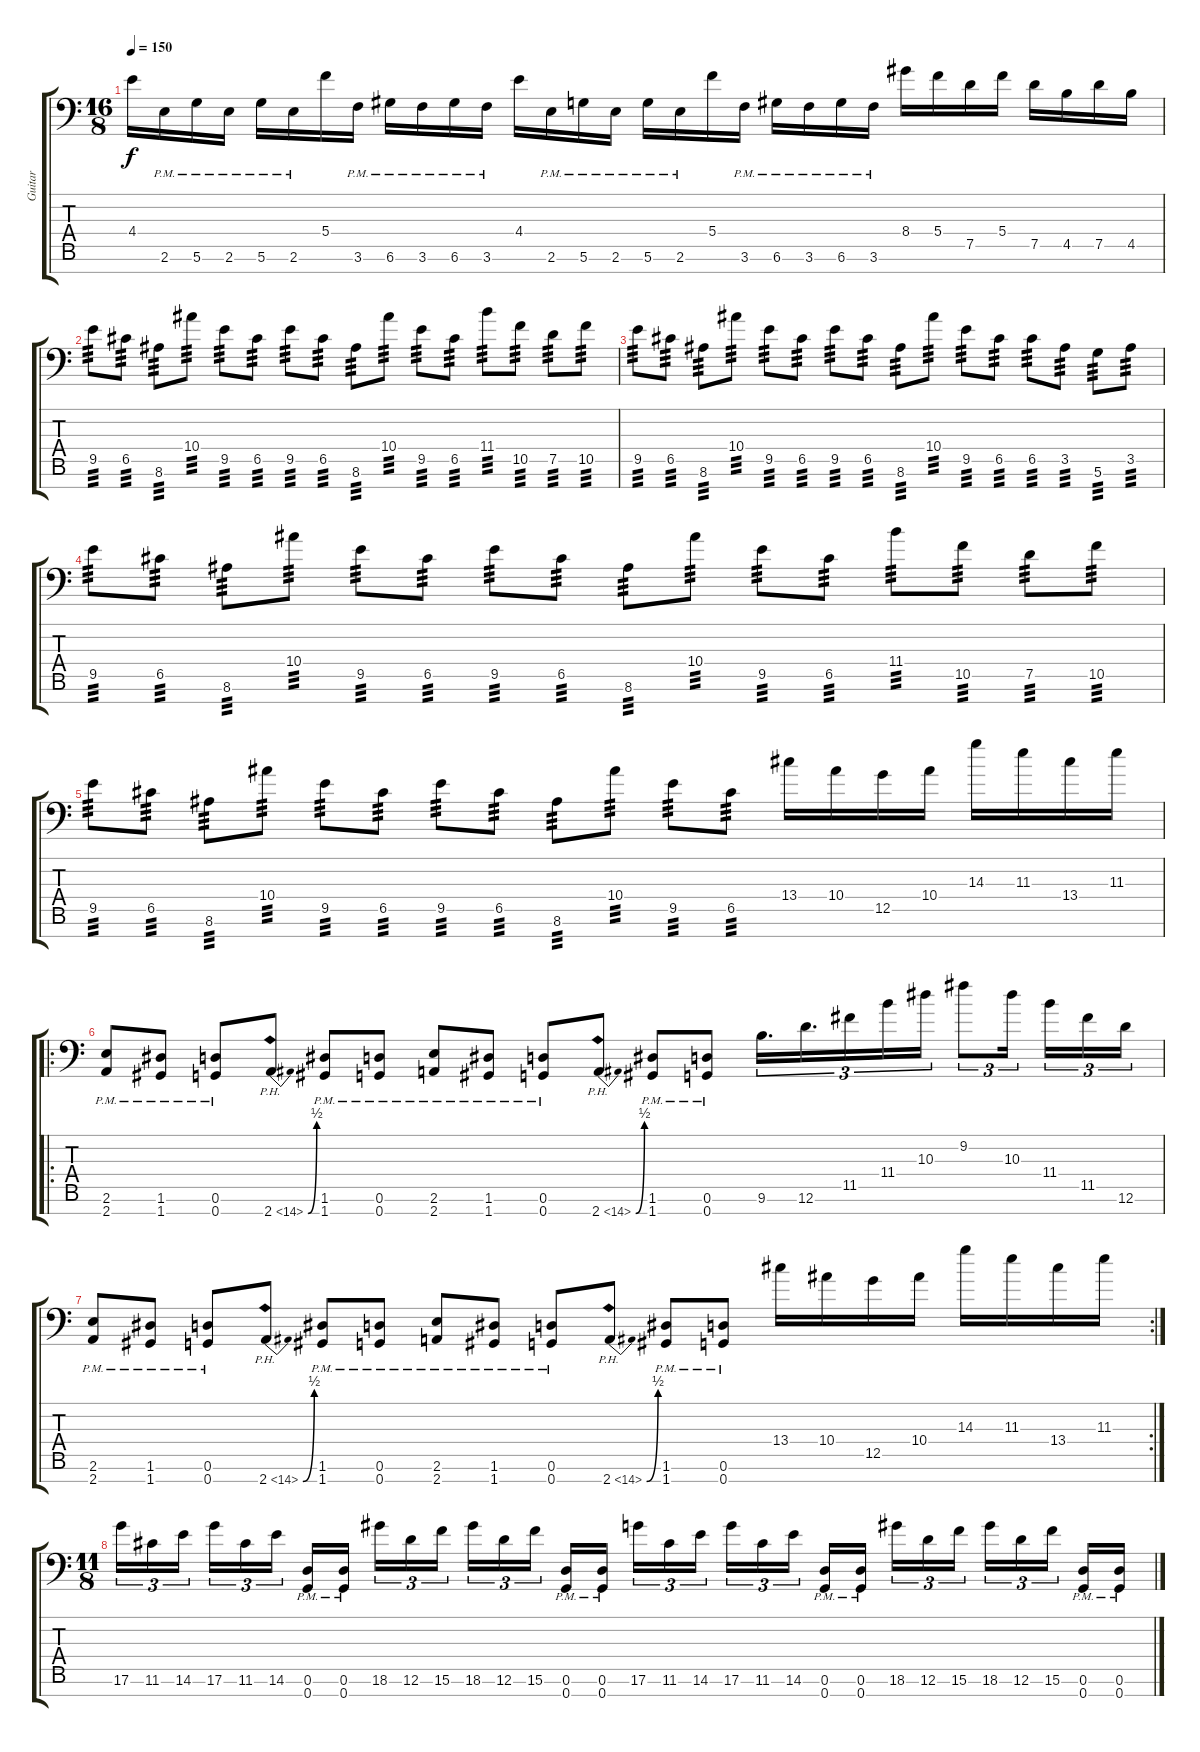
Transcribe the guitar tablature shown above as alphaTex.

\track ("Guitar" "Guitar") {instrument distortionguitar}
\staff {score tabs}
\tuning (D4 A3 F3 C3 G2 D2 G1) {hide}
\ts (16 8)
\tempo 150
\clef f4
\ks c
4.4.16{dy f} 2.6{pm}.16 5.6{pm}.16 2.6{pm}.16 5.6{pm}.16 2.6{pm}.16 5.4.16 3.6{pm}.16 6.6{pm}.16 3.6{pm}.16 6.6{pm}.16 3.6{pm}.16 4.4.16 2.6{pm}.16 5.6{pm}.16 2.6{pm}.16 5.6{pm}.16 2.6{pm}.16 5.4.16 3.6{pm}.16 6.6{pm}.16 3.6{pm}.16 6.6{pm}.16 3.6{pm}.16 8.4.16 5.4.16 7.5.16 5.4.16 7.5.16 4.5.16 7.5.16 4.5.16 |
9.5.8{tp 3} 6.5.8{tp 3} 8.6.8{tp 3} 10.4.8{tp 3} 9.5.8{tp 3} 6.5.8{tp 3} 9.5.8{tp 3} 6.5.8{tp 3} 8.6.8{tp 3} 10.4.8{tp 3} 9.5.8{tp 3} 6.5.8{tp 3} 11.4.8{tp 3} 10.5.8{tp 3} 7.5.8{tp 3} 10.5.8{tp 3} |
9.5.8{tp 3} 6.5.8{tp 3} 8.6.8{tp 3} 10.4.8{tp 3} 9.5.8{tp 3} 6.5.8{tp 3} 9.5.8{tp 3} 6.5.8{tp 3} 8.6.8{tp 3} 10.4.8{tp 3} 9.5.8{tp 3} 6.5.8{tp 3} 6.5.8{tp 3} 3.5.8{tp 3} 5.6.8{tp 3} 3.5.8{tp 3} |
9.5.8{tp 3} 6.5.8{tp 3} 8.6.8{tp 3} 10.4.8{tp 3} 9.5.8{tp 3} 6.5.8{tp 3} 9.5.8{tp 3} 6.5.8{tp 3} 8.6.8{tp 3} 10.4.8{tp 3} 9.5.8{tp 3} 6.5.8{tp 3} 11.4.8{tp 3} 10.5.8{tp 3} 7.5.8{tp 3} 10.5.8{tp 3} |
9.5.8{tp 3} 6.5.8{tp 3} 8.6.8{tp 3} 10.4.8{tp 3} 9.5.8{tp 3} 6.5.8{tp 3} 9.5.8{tp 3} 6.5.8{tp 3} 8.6.8{tp 3} 10.4.8{tp 3} 9.5.8{tp 3} 6.5.8{tp 3} 13.4.16 10.4.16 12.5.16 10.4.16 14.3.16 11.3.16 13.4.16 11.3.16 |
\ro
(2.6{pm} 2.7{pm}).8 (1.6{pm} 1.7{pm}).8 (0.6{pm} 0.7{pm}).8 2.7{be (bend 0 0 60 2) ph 12}.8 (1.6{pm} 1.7{pm}).8 (0.6{pm} 0.7{pm}).8 (2.6{pm} 2.7{pm}).8 (1.6{pm} 1.7{pm}).8 (0.6{pm} 0.7{pm}).8 2.7{be (bend 0 0 60 2) ph 12}.8 (1.6{pm} 1.7{pm}).8 (0.6{pm} 0.7{pm}).8 9.6.16{d tu (3 2)} 12.6.16{d tu (3 2)} 11.5.16{tu (3 2)} 11.4.16{tu (3 2)} 10.3.16{tu (3 2)} 9.2.8{tu (3 2)} 10.3.16{tu (3 2)} 11.4.16{tu (3 2)} 11.5.16{tu (3 2)} 12.6.16{tu (3 2)} |
\rc 2
(2.6{pm} 2.7{pm}).8 (1.6{pm} 1.7{pm}).8 (0.6{pm} 0.7{pm}).8 2.7{be (bend 0 0 60 2) ph 12}.8 (1.6{pm} 1.7{pm}).8 (0.6{pm} 0.7{pm}).8 (2.6{pm} 2.7{pm}).8 (1.6{pm} 1.7{pm}).8 (0.6{pm} 0.7{pm}).8 2.7{be (bend 0 0 60 2) ph 12}.8 (1.6{pm} 1.7{pm}).8 (0.6{pm} 0.7{pm}).8 13.4.16 10.4.16 12.5.16 10.4.16 14.3.16 11.3.16 13.4.16 11.3.16 |
\ts (11 8)
17.6.16{tu (3 2)} 11.6.16{tu (3 2)} 14.6.16{tu (3 2)} 17.6.16{tu (3 2)} 11.6.16{tu (3 2)} 14.6.16{tu (3 2)} (0.6{pm} 0.7{pm}).16 (0.6{pm} 0.7{pm}).16 18.6.16{tu (3 2)} 12.6.16{tu (3 2)} 15.6.16{tu (3 2)} 18.6.16{tu (3 2)} 12.6.16{tu (3 2)} 15.6.16{tu (3 2)} (0.6{pm} 0.7{pm}).16 (0.6{pm} 0.7{pm}).16 17.6.16{tu (3 2)} 11.6.16{tu (3 2)} 14.6.16{tu (3 2)} 17.6.16{tu (3 2)} 11.6.16{tu (3 2)} 14.6.16{tu (3 2)} (0.6{pm} 0.7{pm}).16 (0.6{pm} 0.7{pm}).16 18.6.16{tu (3 2)} 12.6.16{tu (3 2)} 15.6.16{tu (3 2)} 18.6.16{tu (3 2)} 12.6.16{tu (3 2)} 15.6.16{tu (3 2)} (0.6{pm} 0.7{pm}).16 (0.6{pm} 0.7{pm}).16
